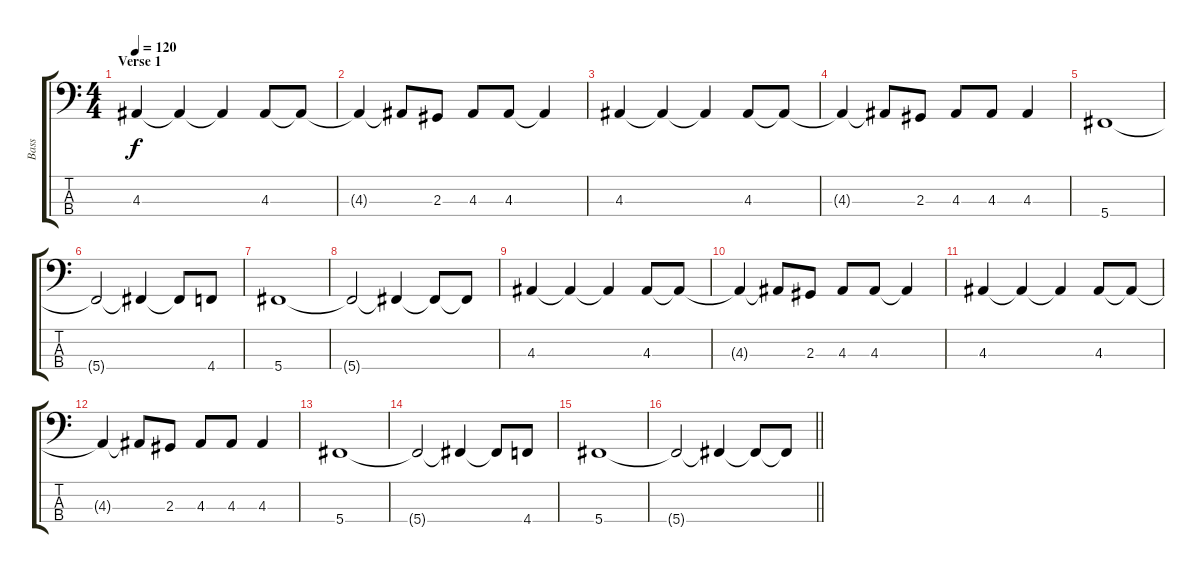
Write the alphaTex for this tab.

\track ("Bass" "Bass") {instrument electricbassfinger}
\staff {score tabs}
\tuning (E2 B1 Gb1 Db1) {hide}
\ts (4 4)
\section ("" "Verse 1 ")
\tempo 120
\clef f4
\ks c
4.3.4{dy f} 4.3{t}.4 4.3{t}.4 4.3.8 4.3{t}.8 |
4.3{t}.4 4.3{t}.8 2.3.8 4.3.8 4.3.8 4.3{t}.4 |
4.3.4 4.3{t}.4 4.3{t}.4 4.3.8 4.3{t}.8 |
4.3{t}.4 4.3{t}.8 2.3.8 4.3.8 4.3.8 4.3.4 |
5.4.1 |
5.4{t}.2 5.4{t}.4 5.4{t}.8 4.4.8 |
5.4.1 |
5.4{t}.2 5.4{t}.4 5.4{t}.8 5.4{t}.8 |
4.3.4 4.3{t}.4 4.3{t}.4 4.3.8 4.3{t}.8 |
4.3{t}.4 4.3{t}.8 2.3.8 4.3.8 4.3.8 4.3{t}.4 |
4.3.4 4.3{t}.4 4.3{t}.4 4.3.8 4.3{t}.8 |
4.3{t}.4 4.3{t}.8 2.3.8 4.3.8 4.3.8 4.3.4 |
5.4.1 |
5.4{t}.2 5.4{t}.4 5.4{t}.8 4.4.8 |
5.4.1 |
\barLineRight lightlight
5.4{t}.2 5.4{t}.4 5.4{t}.8 5.4{t}.8
